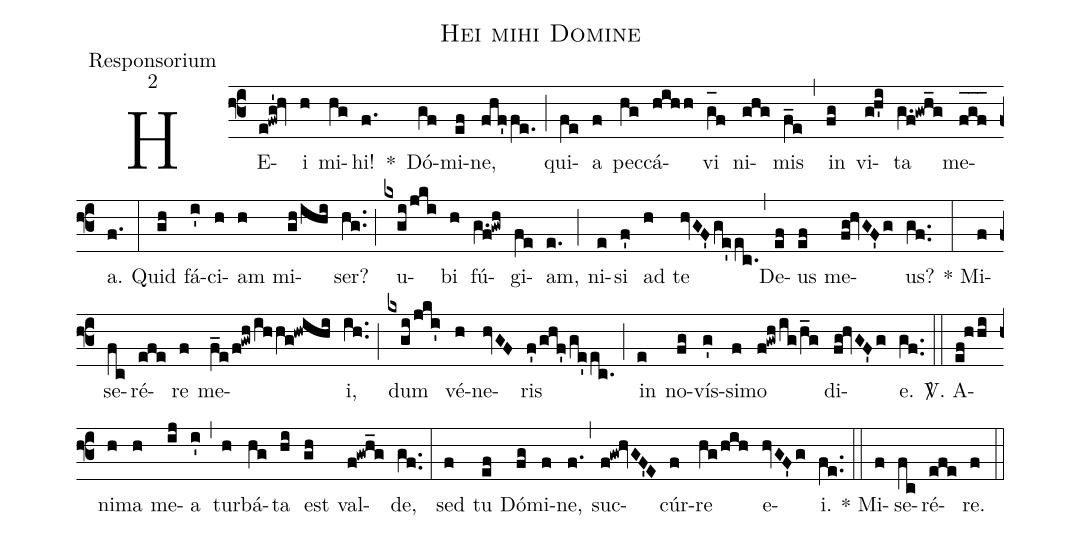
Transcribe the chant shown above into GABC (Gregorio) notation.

name:Hei mihi Domine;
office-part:Responsorium;
mode:2;
%%
(f3) HE(e!fwg'!hv)i(h) mi(hg)hi!(f.) *() Dó(gf)mi(ef)ne,(fhf'fe.) (;) qui(fe)a(f) pec(hg)cá(hihh)vi(g_[oh:h]f) ni(ghg)mis(f_e) (,) in(fg) vi(gh'i)ta(g.f!gwh_g) me(f_[oh:h]g_[oh:h]f_[oh:h])a.(f.) (:) Quid(gh) fá(i')ci(h)am(h) mi(gh/ihi)ser?(hg..) (;) u(kxgi/jki)bi(h) fú(g.f!gwh)gi(fe)am,(e.) (;) ni(e)si(f') ad(h) te(hvGF'ge'ec.) (,) De(ef)us(ef) me(fg!hvGF'g)us?(gf..) (:) * Mi(f)se(fc)ré(efe)re(f) me(f_e/f!gwh/ihhg!hwihi)i,(ih..) (;) dum(kxgi/jki') vé(h)ne(hvGF)ris(f'/ghf'/ge'ec.) (;) in(e) no(fg)vís(g')si(f)mo(f!gwh/ig/h_g) di(fg!hvGF'g)e.(gf..) (::)
<sp>V/</sp>. A(ef!hhi)ni(h)ma(h) me(ij)a(i') (,) tur(h)bá(hg)ta(hi) est(gh) val(f!gwh_g)de,(gf..) (:) sed(f) tu(ef) Dó(fg)mi(f)ne,(f.) (,) suc(f!gw!hvGF'E)cúr(f)re(hg/hih) e(hvGF'g)i.(fe..) (::) * Mi(f)se(fc)ré(efe)re.(f) (::)
